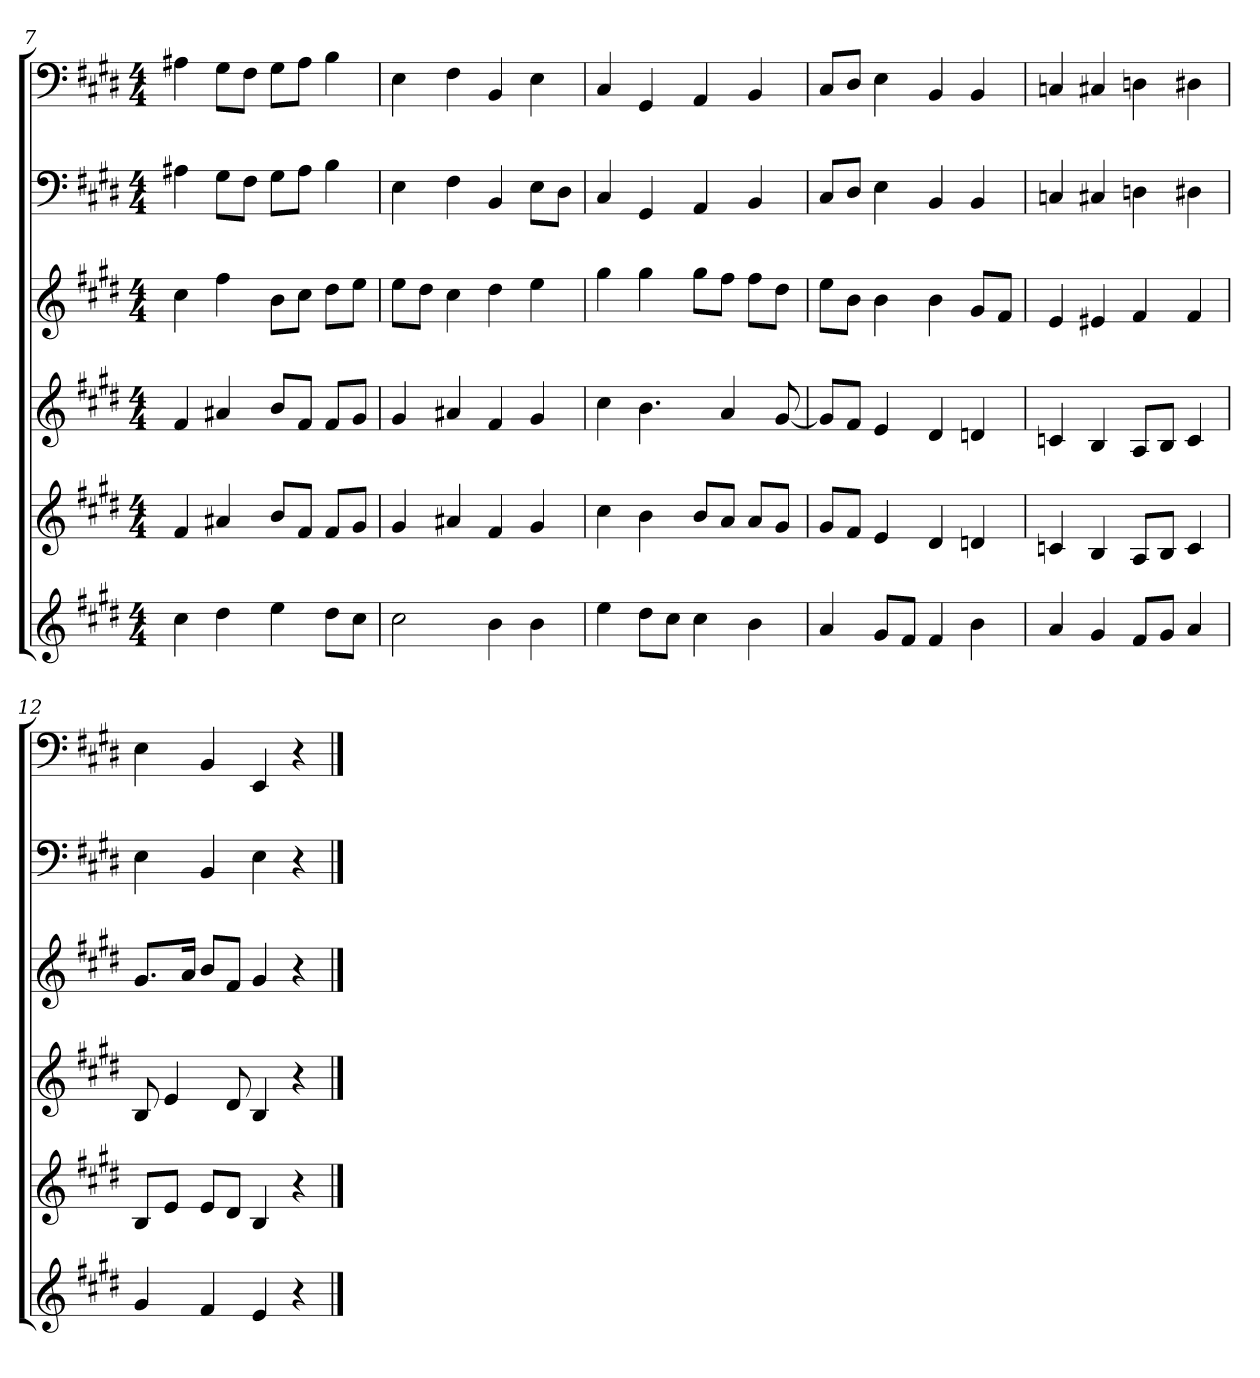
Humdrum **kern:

**kern	**kern	**kern	**kern	**kern	**kern
*part6	*part5	*part4	*part3	*part2	*part1
*staff6	*staff5	*staff4	*staff3	*staff2	*staff1
*clefG2	*clefG2	*clefG2	*clefG2	*clefF4	*clefF4
*k[f#c#g#d#]	*k[f#c#g#d#]	*k[f#c#g#d#]	*k[f#c#g#d#]	*k[f#c#g#d#]	*k[f#c#g#d#]
*E:	*E:	*E:	*E:	*E:	*E:
*M4/4	*M4/4	*M4/4	*M4/4	*M4/4	*M4/4
=7	=7	=7	=7	=7	=7
4cc#	4f#	4f#	4cc#	4A#X	4A#X
4dd#	4a#X	4a#X	4ff#	8G#\L	8G#\L
.	.	.	.	8F#\J	8F#\J
4ee	8b/L	8b/L	8b\L	8G#\L	8G#\L
.	8f#/J	8f#/J	8cc#\J	8A#\J	8A#\J
8dd#\L	8f#/L	8f#/L	8dd#\L	4B	4B
8cc#\J	8g#/J	8g#/J	8ee\J	.	.
=8	=8	=8	=8	=8	=8
2cc#	4g#	4g#	8ee\L	4E	4E
.	.	.	8dd#\J	.	.
.	4a#X	4a#X	4cc#	4F#	4F#
4b	4f#	4f#	4dd#	4BB	4BB
4b	4g#	4g#	4ee	8E\L	4E
.	.	.	.	8D#\J	.
=9	=9	=9	=9	=9	=9
4ee	4cc#	4cc#	4gg#	4C#	4C#
8dd#\L	4b	4.b	4gg#	4GG#	4GG#
8cc#\J	.	.	.	.	.
4cc#	8b/L	.	8gg#\L	4AA	4AA
.	8a/J	4a	8ff#\J	.	.
4b	8a/L	.	8ff#\L	4BB	4BB
.	8g#/J	[8g#	8dd#\J	.	.
=10	=10	=10	=10	=10	=10
4a	8g#/L	8g#/L]	8ee\L	8C#/L	8C#/L
.	8f#/J	8f#/J	8b\J	8D#/J	8D#/J
8g#/L	4e	4e	4b	4E	4E
8f#/J	.	.	.	.	.
4f#	4d#	4d#	4b	4BB	4BB
4b	4dn	4dn	8g#/L	4BB	4BB
.	.	.	8f#/J	.	.
=11	=11	=11	=11	=11	=11
4a	4cn	4cn	4e	4Cn	4Cn
4g#	4B	4B	4e#X	4C#X	4C#X
8f#/L	8A/L	8A/L	4f#	4Dn	4Dn
8g#/J	8B/J	8B/J	.	.	.
4a	4c	4c	4f#	4D#X	4D#X
=12	=12	=12	=12	=12	=12
4g#	8B/L	8B	8.g#/L	4E	4E
.	8e/J	4e	.	.	.
.	.	.	16a/Jk	.	.
4f#	8e/L	.	8b/L	4BB	4BB
.	8d#/J	8d#	8f#/J	.	.
4e	4B	4B	4g#	4E	4EE
4r	4r	4r	4r	4r	4r
==	==	==	==	==	==
*-	*-	*-	*-	*-	*-
